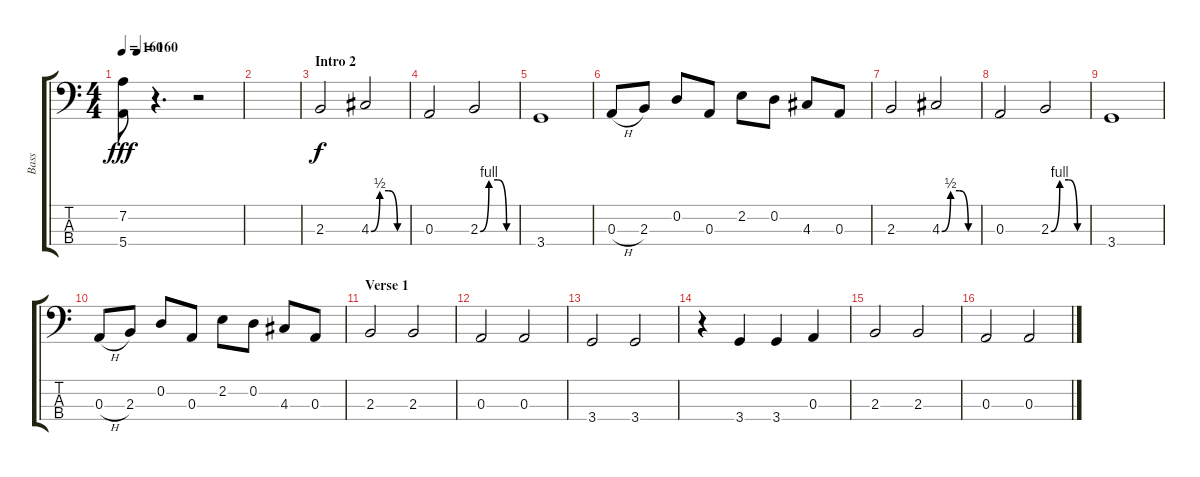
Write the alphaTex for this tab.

\track ("Bass" "Bass") {instrument electricbassfinger}
\staff {score tabs}
\tuning (G2 D2 A1 E1) {hide}
\ts (4 4)
\tempo 160
\tempo (160 0.125)
\clef f4
\ks c
(7.2 5.4).8{dy fff} r.4{d} r.2 |
|
\section ("" "Intro 2")
2.3.2{dy f} 4.3{be (custom 0 0 15 2 30 2 45 0 60 0)}.2 |
0.3.2 2.3{be (custom 0 0 15 4 30 4 45 0 60 0)}.2 |
3.4.1 |
0.3{h}.8 2.3.8 0.2.8 0.3.8 2.2.8 0.2.8 4.3.8 0.3.8 |
2.3.2 4.3{be (custom 0 0 15 2 30 2 45 0 60 0)}.2 |
0.3.2 2.3{be (custom 0 0 15 4 30 4 45 0 60 0)}.2 |
3.4.1 |
0.3{h}.8 2.3.8 0.2.8 0.3.8 2.2.8 0.2.8 4.3.8 0.3.8 |
\section ("" "Verse 1")
2.3.2 2.3.2 |
0.3.2 0.3.2 |
3.4.2 3.4.2 |
r.4 3.4.4 3.4.4 0.3.4 |
2.3.2 2.3.2 |
0.3.2 0.3.2
